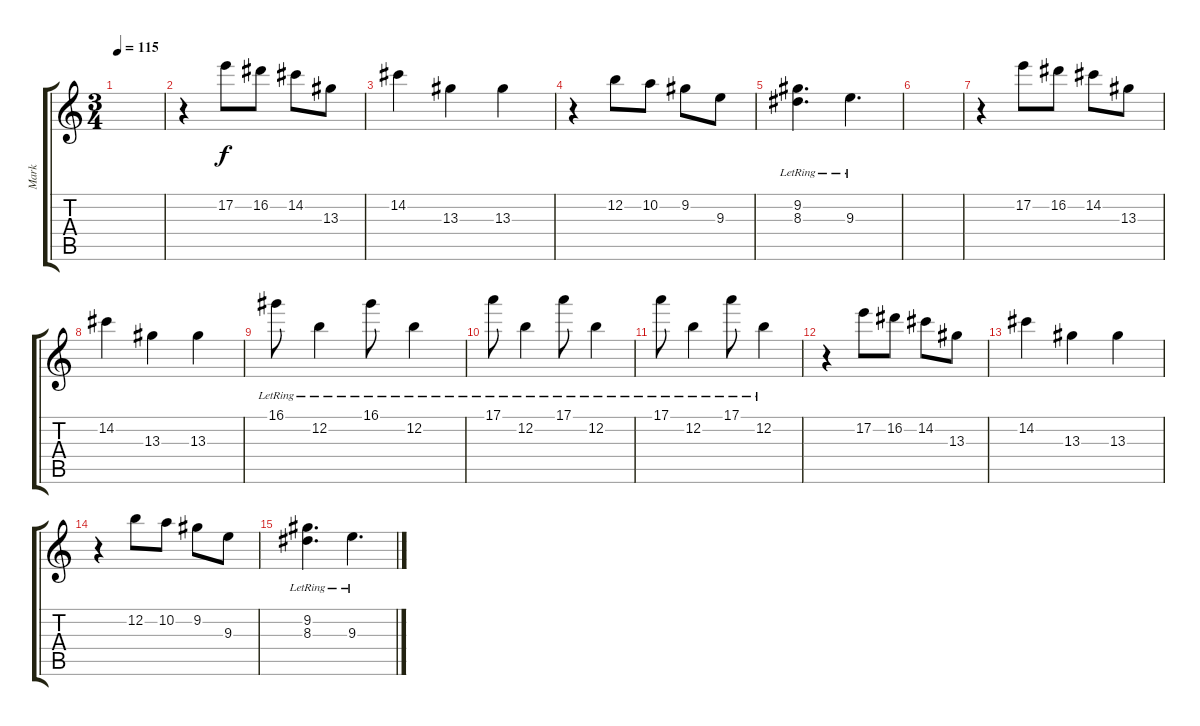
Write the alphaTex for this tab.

\track ("Mark" "Mark") {instrument electricguitarjazz}
\staff {score tabs}
\tuning (E4 B3 G3 D3 A2 E2) {hide}
\ts (3 4)
\tempo 115
\clef g2
\ks c
|
r.4 17.2.8 16.2.8 14.2.8 13.3.8 |
14.2.4 13.3.4 13.3.4 |
r.4 12.2.8 10.2.8 9.2.8 9.3.8 |
(9.2{lr} 8.3{lr}).4{d} 9.3{lr}.4{d} |
|
r.4 17.2.8 16.2.8 14.2.8 13.3.8 |
14.2.4 13.3.4 13.3.4 |
16.1{lr}.8 12.2{lr}.4 16.1{lr}.8 12.2{lr}.4 |
17.1{lr}.8 12.2{lr}.4 17.1{lr}.8 12.2{lr}.4 |
17.1{lr}.8 12.2{lr}.4 17.1{lr}.8 12.2{lr}.4 |
r.4 17.2.8 16.2.8 14.2.8 13.3.8 |
14.2.4 13.3.4 13.3.4 |
r.4 12.2.8 10.2.8 9.2.8 9.3.8 |
(9.2{lr} 8.3{lr}).4{d} 9.3{lr}.4{d}
